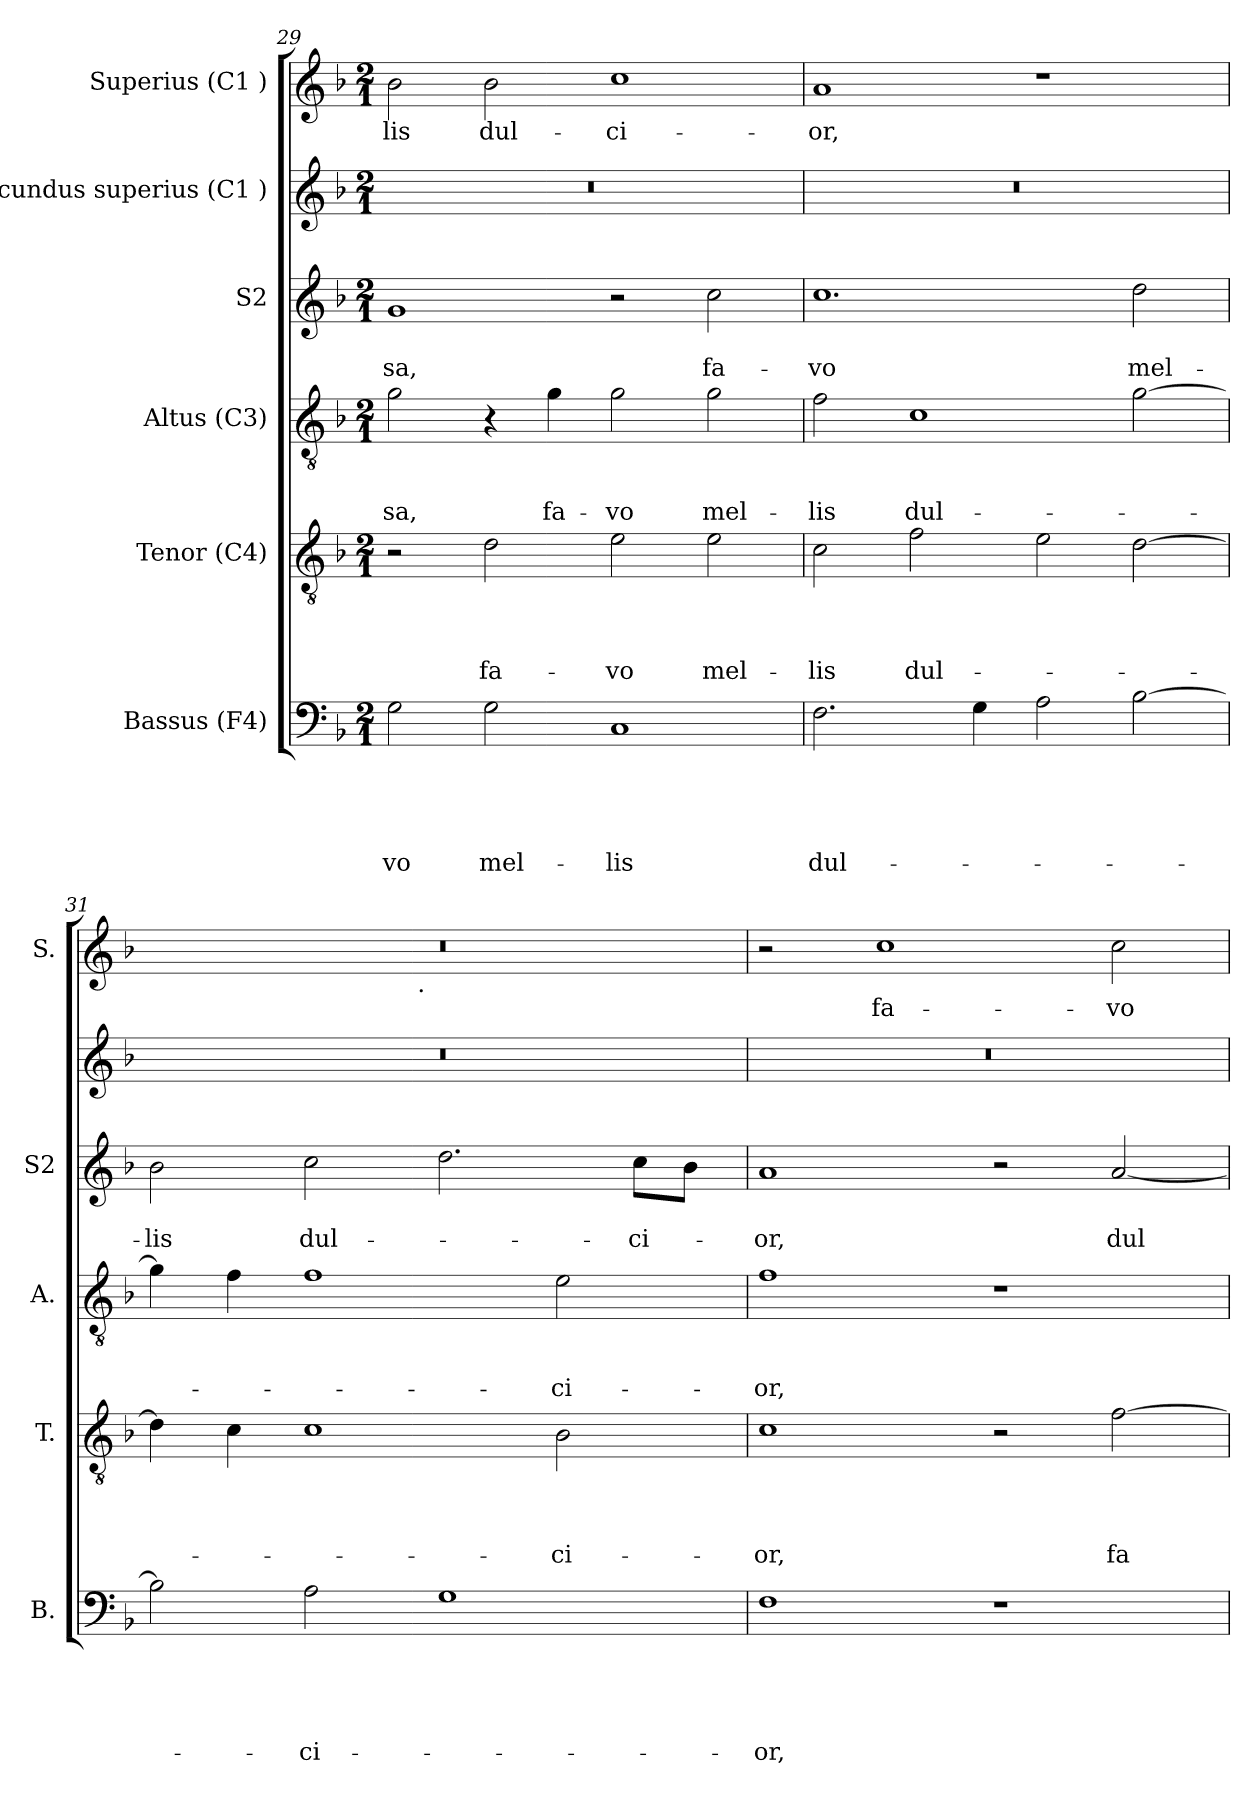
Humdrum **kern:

**kern	**text	**text	**text	**text	**text	**kern	**text	**text	**text	**text	**kern	**text	**text	**text	**kern	**text	**text	**kern	**kern	**text
*part6	*part6	*part6	*part6	*part6	*part6	*part5	*part5	*part5	*part5	*part5	*part4	*part4	*part4	*part4	*part3	*part3	*part3	*part2	*part1	*part1
*staff6	*staff6	*staff6	*staff6	*staff6	*staff6	*staff5	*staff5	*staff5	*staff5	*staff5	*staff4	*staff4	*staff4	*staff4	*staff3	*staff3	*staff3	*staff2	*staff1	*staff1
*I"Bassus (F4)	*	*	*	*	*	*I"Tenor (C4)	*	*	*	*	*I"Altus (C3)	*	*	*	*I"S2	*	*	*I"Secundus superius (C1 )	*I"Superius (C1 )	*
*I'B.	*	*	*	*	*	*I'T.	*	*	*	*	*I'A.	*	*	*	*I'S2	*	*	*	*I'S.	*
*clefF4	*	*	*	*	*	*clefGv2	*	*	*	*	*clefGv2	*	*	*	*clefG2	*	*	*clefG2	*clefG2	*
*k[b-]	*	*	*	*	*	*k[b-]	*	*	*	*	*k[b-]	*	*	*	*k[b-]	*	*	*k[b-]	*k[b-]	*
*F:	*	*	*	*	*	*F:	*	*	*	*	*F:	*	*	*	*F:	*	*	*F:	*F:	*
*M2/1	*	*	*	*	*	*M2/1	*	*	*	*	*M2/1	*	*	*	*M2/1	*	*	*M2/1	*M2/1	*
=29	=29	=29	=29	=29	=29	=29	=29	=29	=29	=29	=29	=29	=29	=29	=29	=29	=29	=29	=29	=29
!	!	!	!	!	!LO:LY:b	!	!	!	!	!	!	!	!	!LO:LY:b	!	!	!LO:LY:b	!	!	!LO:LY:b
2G\	.	.	.	.	-vo	2r	.	.	.	.	2g\	.	.	-sa,	1g	.	-sa,	0r	2b-\	-lis
!	!	!	!	!	!LO:LY:b	!	!	!	!	!LO:LY:b	!	!	!	!	!	!	!	!	!	!LO:LY:b
2G\	.	.	.	.	mel-	2d\	.	.	.	fa-	4r	.	.	.	.	.	.	.	2b-\	dul-
!	!	!	!	!	!	!	!	!	!	!	!	!	!	!LO:LY:b	!	!	!	!	!	!
.	.	.	.	.	.	.	.	.	.	.	4g\	.	.	fa-	.	.	.	.	.	.
!	!	!	!	!	!LO:LY:b	!	!	!	!	!LO:LY:b	!	!	!	!LO:LY:b	!	!	!	!	!	!LO:LY:b
1C	.	.	.	.	-lis	2e\	.	.	.	-vo	2g\	.	.	-vo	2r	.	.	.	1cc	-ci-
!	!	!	!	!	!	!	!	!	!	!LO:LY:b	!	!	!	!LO:LY:b	!	!	!LO:LY:b	!	!	!
.	.	.	.	.	.	2e\	.	.	.	mel-	2g\	.	.	mel-	2cc\	.	fa-	.	.	.
=30	=30	=30	=30	=30	=30	=30	=30	=30	=30	=30	=30	=30	=30	=30	=30	=30	=30	=30	=30	=30
!	!	!	!	!	!LO:LY:b	!	!	!	!	!LO:LY:b	!	!	!	!LO:LY:b	!	!	!LO:LY:b	!	!	!LO:LY:b
2.F\	.	.	.	.	dul-	2c\	.	.	.	-lis	2f\	.	.	-lis	1.cc	.	-vo	0r	1a	-or,
!	!	!	!	!	!	!	!	!	!	!LO:LY:b	!	!	!	!LO:LY:b	!	!	!	!	!	!
.	.	.	.	.	.	2f\	.	.	.	dul-	1c	.	.	dul-	.	.	.	.	.	.
4G\	.	.	.	.	.	.	.	.	.	.	.	.	.	.	.	.	.	.	.	.
2A\	.	.	.	.	.	2e\	.	.	.	.	.	.	.	.	.	.	.	.	1r	.
!	!	!	!	!	!	!	!	!	!	!	!	!	!	!	!	!	!LO:LY:b	!	!	!
[>2B-\	.	.	.	.	.	[>2d\	.	.	.	.	[>2g\	.	.	.	2dd\	.	mel-	.	.	.
=31	=31	=31	=31	=31	=31	=31	=31	=31	=31	=31	=31	=31	=31	=31	=31	=31	=31	=31	=31	=31
!	!	!	!	!	!	!	!	!	!	!	!	!	!	!	!	!	!LO:LY:b	!	!	!
*	*	*	*	*	*	*	*	*	*	*	*	*	*	*	*	*	*	*	*^	*
2B-\]	.	.	.	.	.	4d\]	.	.	.	.	4g\]	.	.	.	2b-\	.	-lis	0r	0r	2ryy	.
.	.	.	.	.	.	4c\	.	.	.	.	4f\	.	.	.	.	.	.	.	.	.	.
!	!	!	!	!	!LO:LY:b	!	!	!	!	!	!	!	!	!	!	!	!LO:LY:b	!	!	!	!
2A\	.	.	.	.	-ci-	1c	.	.	.	.	1f	.	.	.	2cc\	.	dul-	.	.	4...ryy	.
!	!	!	!	!	!	!	!	!	!	!	!	!	!	!	!	!	!	!	!	!LO:TX:b:t=.	!
.	.	.	.	.	.	.	.	.	.	.	.	.	.	.	.	.	.	.	.	1ryy	.
1G	.	.	.	.	.	.	.	.	.	.	.	.	.	.	2.dd\	.	.	.	.	.	.
!	!	!	!	!	!	!	!	!	!	!LO:LY:b	!	!	!	!LO:LY:b	!	!	!	!	!	!	!
.	.	.	.	.	.	2B-\	.	.	.	-ci-	2e\	.	.	-ci-	.	.	.	.	.	.	.
!	!	!	!	!	!	!	!	!	!	!	!	!	!	!	!	!	!LO:LY:b	!	!	!	!
.	.	.	.	.	.	.	.	.	.	.	.	.	.	.	8cc\L	.	-ci-	.	.	.	.
.	.	.	.	.	.	.	.	.	.	.	.	.	.	.	8b-\J	.	.	.	.	.	.
.	.	.	.	.	.	.	.	.	.	.	.	.	.	.	.	.	.	.	.	32ryy	.
!!LO:LB:g=z
=32	=32	=32	=32	=32	=32	=32	=32	=32	=32	=32	=32	=32	=32	=32	=32	=32	=32	=32	=32	=32	=32
!	!	!	!	!	!LO:LY:b	!	!	!	!	!LO:LY:b	!	!	!	!LO:LY:b	!	!	!LO:LY:b	!	!	!	!
*	*	*	*	*	*	*	*	*	*	*	*	*	*	*	*	*	*	*	*v	*v	*
1F	.	.	.	.	-or,	1c	.	.	.	-or,	1f	.	.	-or,	1a	.	-or,	0r	2r	.
!	!	!	!	!	!	!	!	!	!	!	!	!	!	!	!	!	!	!	!	!LO:LY:b
.	.	.	.	.	.	.	.	.	.	.	.	.	.	.	.	.	.	.	1cc	fa-
1r	.	.	.	.	.	2r	.	.	.	.	1r	.	.	.	2r	.	.	.	.	.
!	!	!	!	!	!	!	!	!	!	!LO:LY:b	!	!	!	!	!	!	!LO:LY:b	!	!	!LO:LY:b
.	.	.	.	.	.	[>2f\	.	.	.	fa-	.	.	.	.	[<2a/	.	dul-	.	2cc\	-vo
=	=	=	=	=	=	=	=	=	=	=	=	=	=	=	=	=	=	=	=	=
*-	*-	*-	*-	*-	*-	*-	*-	*-	*-	*-	*-	*-	*-	*-	*-	*-	*-	*-	*-	*-
